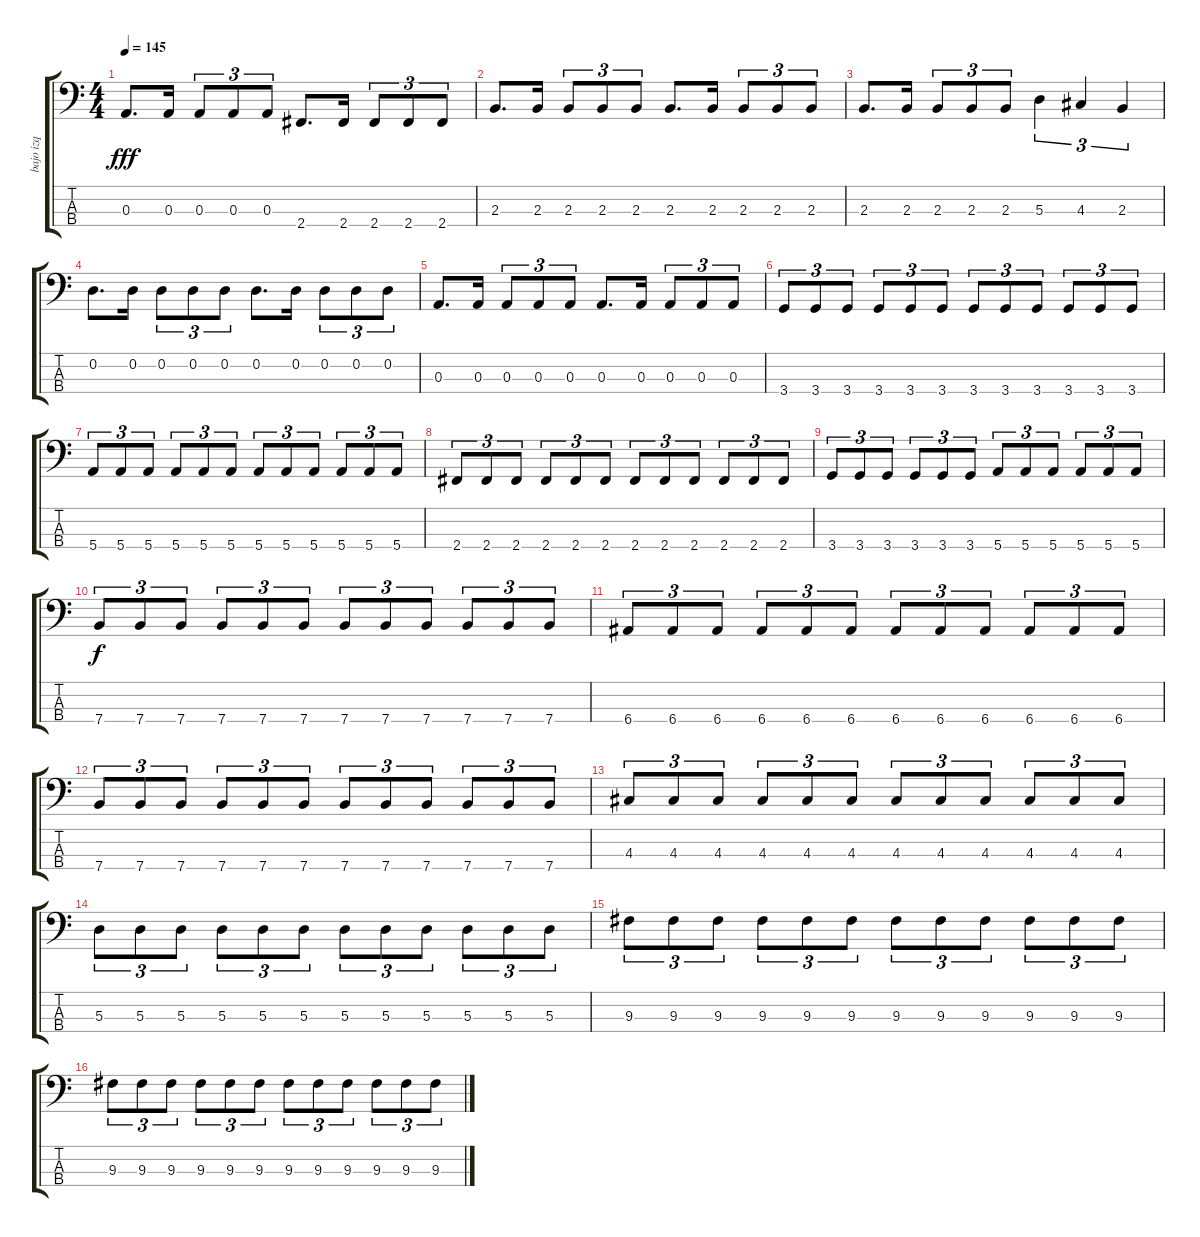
\track ("bajo izq" "bajo izq") {instrument electricbasspick}
\staff {score tabs}
\tuning (G2 D2 A1 E1) {hide}
\ts (4 4)
\tempo 145
\clef f4
\ks c
0.3.8{d dy fff} 0.3.16 0.3.8{tu (3 2)} 0.3.8{tu (3 2)} 0.3.8{tu (3 2)} 2.4.8{d} 2.4.16 2.4.8{tu (3 2)} 2.4.8{tu (3 2)} 2.4.8{tu (3 2)} |
2.3.8{d} 2.3.16 2.3.8{tu (3 2)} 2.3.8{tu (3 2)} 2.3.8{tu (3 2)} 2.3.8{d} 2.3.16 2.3.8{tu (3 2)} 2.3.8{tu (3 2)} 2.3.8{tu (3 2)} |
2.3.8{d} 2.3.16 2.3.8{tu (3 2)} 2.3.8{tu (3 2)} 2.3.8{tu (3 2)} 5.3.4{tu (3 2)} 4.3.4{tu (3 2)} 2.3.4{tu (3 2)} |
0.2.8{d} 0.2.16 0.2.8{tu (3 2)} 0.2.8{tu (3 2)} 0.2.8{tu (3 2)} 0.2.8{d} 0.2.16 0.2.8{tu (3 2)} 0.2.8{tu (3 2)} 0.2.8{tu (3 2)} |
0.3.8{d} 0.3.16 0.3.8{tu (3 2)} 0.3.8{tu (3 2)} 0.3.8{tu (3 2)} 0.3.8{d} 0.3.16 0.3.8{tu (3 2)} 0.3.8{tu (3 2)} 0.3.8{tu (3 2)} |
3.4.8{tu (3 2)} 3.4.8{tu (3 2)} 3.4.8{tu (3 2)} 3.4.8{tu (3 2)} 3.4.8{tu (3 2)} 3.4.8{tu (3 2)} 3.4.8{tu (3 2)} 3.4.8{tu (3 2)} 3.4.8{tu (3 2)} 3.4.8{tu (3 2)} 3.4.8{tu (3 2)} 3.4.8{tu (3 2)} |
5.4.8{tu (3 2)} 5.4.8{tu (3 2)} 5.4.8{tu (3 2)} 5.4.8{tu (3 2)} 5.4.8{tu (3 2)} 5.4.8{tu (3 2)} 5.4.8{tu (3 2)} 5.4.8{tu (3 2)} 5.4.8{tu (3 2)} 5.4.8{tu (3 2)} 5.4.8{tu (3 2)} 5.4.8{tu (3 2)} |
2.4.8{tu (3 2)} 2.4.8{tu (3 2)} 2.4.8{tu (3 2)} 2.4.8{tu (3 2)} 2.4.8{tu (3 2)} 2.4.8{tu (3 2)} 2.4.8{tu (3 2)} 2.4.8{tu (3 2)} 2.4.8{tu (3 2)} 2.4.8{tu (3 2)} 2.4.8{tu (3 2)} 2.4.8{tu (3 2)} |
3.4.8{tu (3 2)} 3.4.8{tu (3 2)} 3.4.8{tu (3 2)} 3.4.8{tu (3 2)} 3.4.8{tu (3 2)} 3.4.8{tu (3 2)} 5.4.8{tu (3 2)} 5.4.8{tu (3 2)} 5.4.8{tu (3 2)} 5.4.8{tu (3 2)} 5.4.8{tu (3 2)} 5.4.8{tu (3 2)} |
7.4.8{tu (3 2) dy f} 7.4.8{tu (3 2)} 7.4.8{tu (3 2)} 7.4.8{tu (3 2)} 7.4.8{tu (3 2)} 7.4.8{tu (3 2)} 7.4.8{tu (3 2)} 7.4.8{tu (3 2)} 7.4.8{tu (3 2)} 7.4.8{tu (3 2)} 7.4.8{tu (3 2)} 7.4.8{tu (3 2)} |
6.4.8{tu (3 2)} 6.4.8{tu (3 2)} 6.4.8{tu (3 2)} 6.4.8{tu (3 2)} 6.4.8{tu (3 2)} 6.4.8{tu (3 2)} 6.4.8{tu (3 2)} 6.4.8{tu (3 2)} 6.4.8{tu (3 2)} 6.4.8{tu (3 2)} 6.4.8{tu (3 2)} 6.4.8{tu (3 2)} |
7.4.8{tu (3 2)} 7.4.8{tu (3 2)} 7.4.8{tu (3 2)} 7.4.8{tu (3 2)} 7.4.8{tu (3 2)} 7.4.8{tu (3 2)} 7.4.8{tu (3 2)} 7.4.8{tu (3 2)} 7.4.8{tu (3 2)} 7.4.8{tu (3 2)} 7.4.8{tu (3 2)} 7.4.8{tu (3 2)} |
4.3.8{tu (3 2)} 4.3.8{tu (3 2)} 4.3.8{tu (3 2)} 4.3.8{tu (3 2)} 4.3.8{tu (3 2)} 4.3.8{tu (3 2)} 4.3.8{tu (3 2)} 4.3.8{tu (3 2)} 4.3.8{tu (3 2)} 4.3.8{tu (3 2)} 4.3.8{tu (3 2)} 4.3.8{tu (3 2)} |
5.3.8{tu (3 2)} 5.3.8{tu (3 2)} 5.3.8{tu (3 2)} 5.3.8{tu (3 2)} 5.3.8{tu (3 2)} 5.3.8{tu (3 2)} 5.3.8{tu (3 2)} 5.3.8{tu (3 2)} 5.3.8{tu (3 2)} 5.3.8{tu (3 2)} 5.3.8{tu (3 2)} 5.3.8{tu (3 2)} |
9.3.8{tu (3 2)} 9.3.8{tu (3 2)} 9.3.8{tu (3 2)} 9.3.8{tu (3 2)} 9.3.8{tu (3 2)} 9.3.8{tu (3 2)} 9.3.8{tu (3 2)} 9.3.8{tu (3 2)} 9.3.8{tu (3 2)} 9.3.8{tu (3 2)} 9.3.8{tu (3 2)} 9.3.8{tu (3 2)} |
9.3.8{tu (3 2)} 9.3.8{tu (3 2)} 9.3.8{tu (3 2)} 9.3.8{tu (3 2)} 9.3.8{tu (3 2)} 9.3.8{tu (3 2)} 9.3.8{tu (3 2)} 9.3.8{tu (3 2)} 9.3.8{tu (3 2)} 9.3.8{tu (3 2)} 9.3.8{tu (3 2)} 9.3.8{tu (3 2)}
